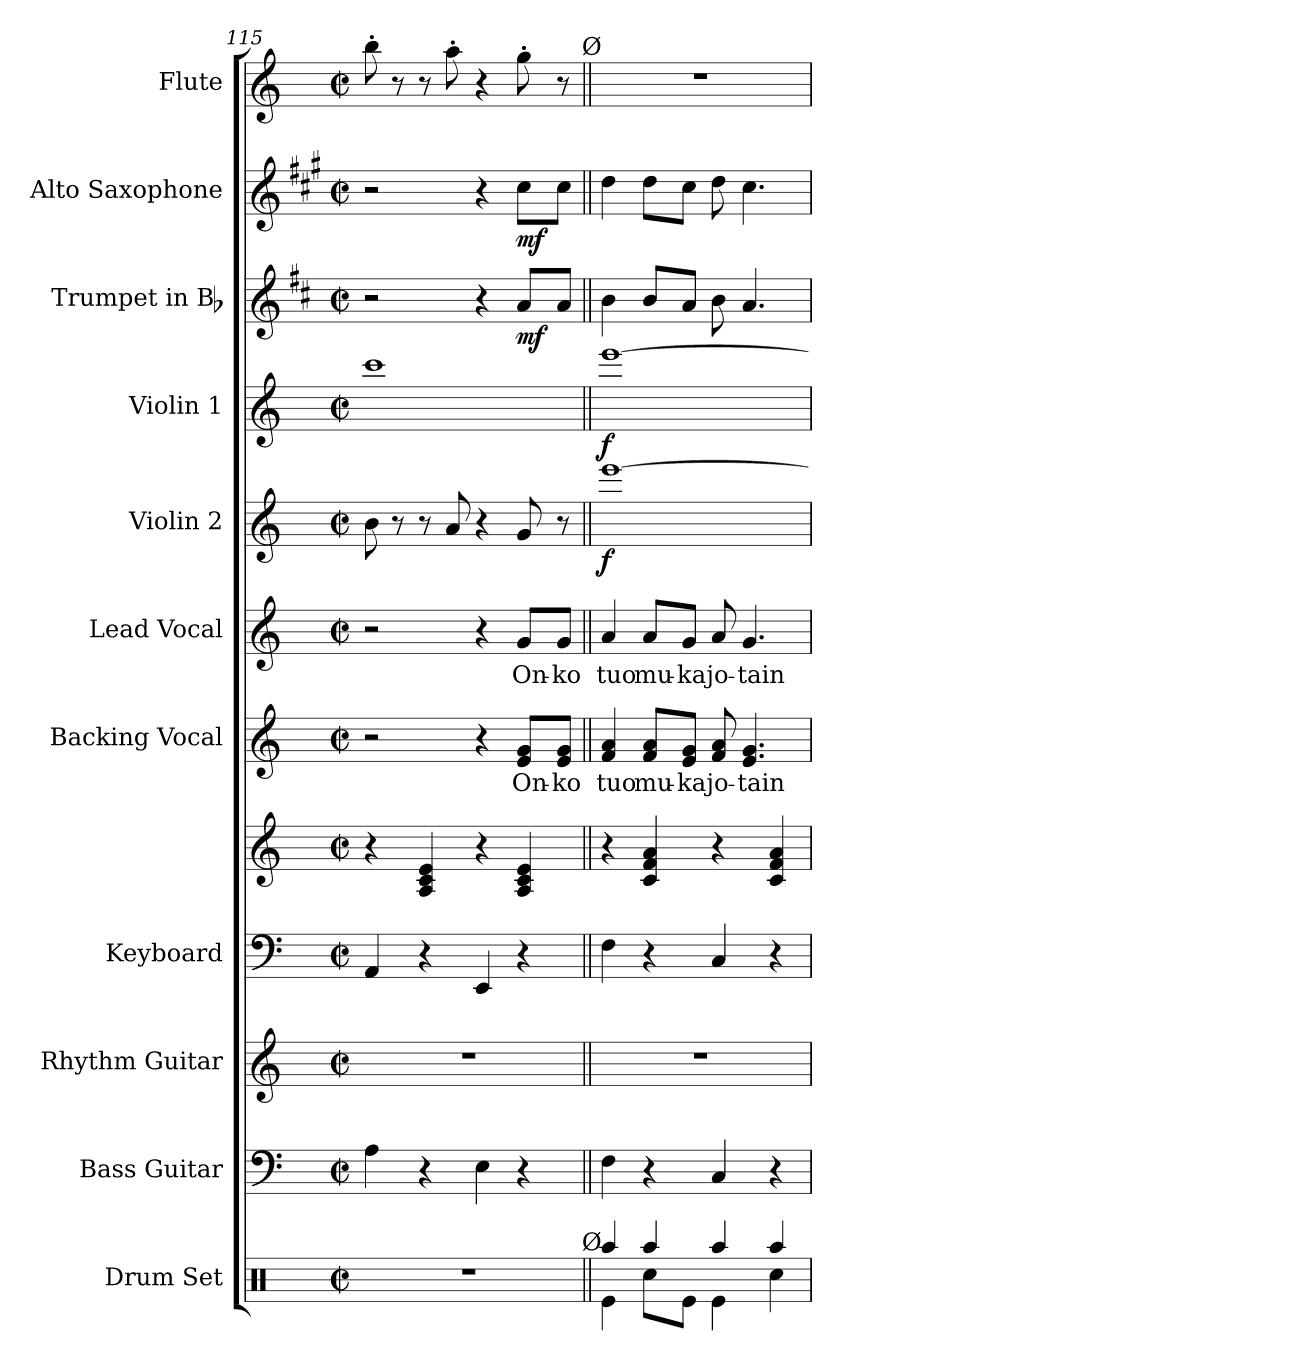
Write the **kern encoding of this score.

**kern	**kern	**kern	**kern	**kern	**kern	**text	**kern	**text	**kern	**dynam	**kern	**dynam	**kern	**dynam	**kern	**dynam	**kern
*part11	*part10	*part9	*part8	*part8	*part7	*part7	*part6	*part6	*part5	*part5	*part4	*part4	*part3	*part3	*part2	*part2	*part1
*staff12	*staff11	*staff10	*staff9	*staff8	*staff7	*staff7	*staff6	*staff6	*staff5	*staff5	*staff4	*staff4	*staff3	*staff3	*staff2	*staff2	*staff1
*I"Drum Set	*I"Bass Guitar	*I"Rhythm Guitar	*I"Keyboard	*	*I"Backing Vocal	*	*I"Lead Vocal	*	*I"Violin 2	*	*I"Violin 1	*	*I"Trumpet in Bb	*	*I"Alto Saxophone	*	*I"Flute
*I'Dr.	*I'Bass	*I'Rhy.	*I'Kbd.	*	*	*	*	*	*I'Vln. 2	*	*I'Vln. 1	*	*I'Tpt.	*	*I'Alto Sax.	*	*I'Fl.
*clefX	*clefF4	*clefG2	*clefF4	*clefG2	*clefG2	*	*clefG2	*	*clefG2	*	*clefG2	*	*clefG2	*	*clefG2	*	*clefG2
*	*ITrd7c12	*ITrd7c12	*	*	*	*	*	*	*	*	*	*	*ITrd1c2	*	*ITrd5c9	*	*
*k[]	*k[]	*k[]	*k[]	*k[]	*k[]	*	*k[]	*	*k[]	*	*k[]	*	*k[]	*	*k[]	*	*k[]
*C:	*C:	*C:	*C:	*C:	*C:	*	*C:	*	*C:	*	*C:	*	*C:	*	*C:	*	*C:
*M2/2	*M2/2	*M2/2	*M2/2	*M2/2	*M2/2	*	*M2/2	*	*M2/2	*	*M2/2	*	*M2/2	*	*M2/2	*	*M2/2
*met(c|)	*met(c|)	*met(c|)	*met(c|)	*met(c|)	*met(c|)	*	*met(c|)	*	*met(c|)	*	*met(c|)	*	*met(c|)	*	*met(c|)	*	*met(c|)
=115	=115	=115	=115	=115	=115	=115	=115	=115	=115	=115	=115	=115	=115	=115	=115	=115	=115
1r	4AAi\	1r	4AAi/	4r	2r	.	2r	.	8bi\	.	1ccci	.	2r	.	2r	.	8bb'i\
.	.	.	.	.	.	.	.	.	8r	.	.	.	.	.	.	.	8r
.	4r	.	4r	4Ai/ 4ci 4ei	.	.	.	.	8r	.	.	.	.	.	.	.	8r
.	.	.	.	.	.	.	.	.	8ai/	.	.	.	.	.	.	.	8aa'i\
.	4EEi\	.	4EEi/	4r	4r	.	4r	.	4r	.	.	.	4r	.	4r	.	4r
!	!	!	!	!	!	!LO:LY:b:color=#000000	!	!	!	!	!	!	!	!	!	!	!
!	!	!	!	!	!	!	!	!LO:LY:b:color=#000000	!	!	!	!	!	!	!	!	!
.	4r	.	4r	4Ai/ 4ci 4ei	8ei/ 8giL	On-	8gi/L	On-	8gi/	.	.	.	8gi/L	mf	8ei\L	mf	8gg'i\
!	!	!	!	!	!	!LO:LY:b:color=#000000	!	!	!	!	!	!	!	!	!	!	!
!	!	!	!	!	!	!	!	!LO:LY:b:color=#000000	!	!	!	!	!	!	!	!	!
.	.	.	.	.	8ei/ 8giJ	-ko	8gi/J	-ko	8r	.	.	.	8gi/J	.	8ei\J	.	8r
!!LO:PB:g=z
=116||	=116||	=116||	=116||	=116||	=116||	=116||	=116||	=116||	=116||	=116||	=116||	=116||	=116||	=116||	=116||	=116||	=116||
*^	*	*	*	*	*	*	*	*	*	*	*	*	*	*	*	*	*
!	!	!	!	!	!	!	!LO:LY:b:color=#000000	!	!	!	!	!	!	!	!	!	!	!
!	!	!	!	!	!	!	!	!	!	!	!	!	!	!	!	!	!	!LO:TX:a:rj:t=Ø
!LO:TX:a:rj:t=Ø	!	!	!	!	!	!	!	!	!	!	!	!	!	!	!	!	!	!
!	!	!	!	!	!	!	!	!	!LO:LY:b:color=#000000	!	!	!	!	!	!	!	!	!
4Raai/	4Rei\	4FFi\	1r	4Fi\	4r	4fi/ 4ai	tuo	4ai/	tuo	[>1eeei	f	[>1eeei	f	4ai\	.	4fi\	.	1r
!	!	!	!	!	!	!	!LO:LY:b:color=#000000	!	!	!	!	!	!	!	!	!	!	!
!	!	!	!	!	!	!	!	!	!LO:LY:b:color=#000000	!	!	!	!	!	!	!	!	!
4Raai/	8Rcci\L	4r	.	4r	4ci/ 4fi 4ai	8fi/ 8aiL	mu-	8ai/L	mu-	.	.	.	.	8ai/L	.	8fi\L	.	.
!	!	!	!	!	!	!	!LO:LY:b:color=#000000	!	!	!	!	!	!	!	!	!	!	!
!	!	!	!	!	!	!	!	!	!LO:LY:b:color=#000000	!	!	!	!	!	!	!	!	!
.	8Rei\J	.	.	.	.	8ei/ 8giJ	-ka	8gi/J	-ka	.	.	.	.	8gi/J	.	8ei\J	.	.
!	!	!	!	!	!	!	!LO:LY:b:color=#000000	!	!	!	!	!	!	!	!	!	!	!
!	!	!	!	!	!	!	!	!	!LO:LY:b:color=#000000	!	!	!	!	!	!	!	!	!
4Raai/	4Rei\	4CCi/	.	4Ci/	4r	8fi/ 8ai	jo-	8ai/	jo-	.	.	.	.	8ai\	.	8fi\	.	.
!	!	!	!	!	!	!	!LO:LY:b:color=#000000	!	!	!	!	!	!	!	!	!	!	!
!	!	!	!	!	!	!	!	!	!LO:LY:b:color=#000000	!	!	!	!	!	!	!	!	!
.	.	.	.	.	.	4.ei/ 4.gi	-tain	4.gi/	-tain	.	.	.	.	4.gi/	.	4.ei\	.	.
4Raai/	4Rcci\	4r	.	4r	4ci/ 4fi 4ai	.	.	.	.	.	.	.	.	.	.	.	.	.
*v	*v	*	*	*	*	*	*	*	*	*	*	*	*	*	*	*	*	*
=	=	=	=	=	=	=	=	=	=	=	=	=	=	=	=	=	=
*-	*-	*-	*-	*-	*-	*-	*-	*-	*-	*-	*-	*-	*-	*-	*-	*-	*-
